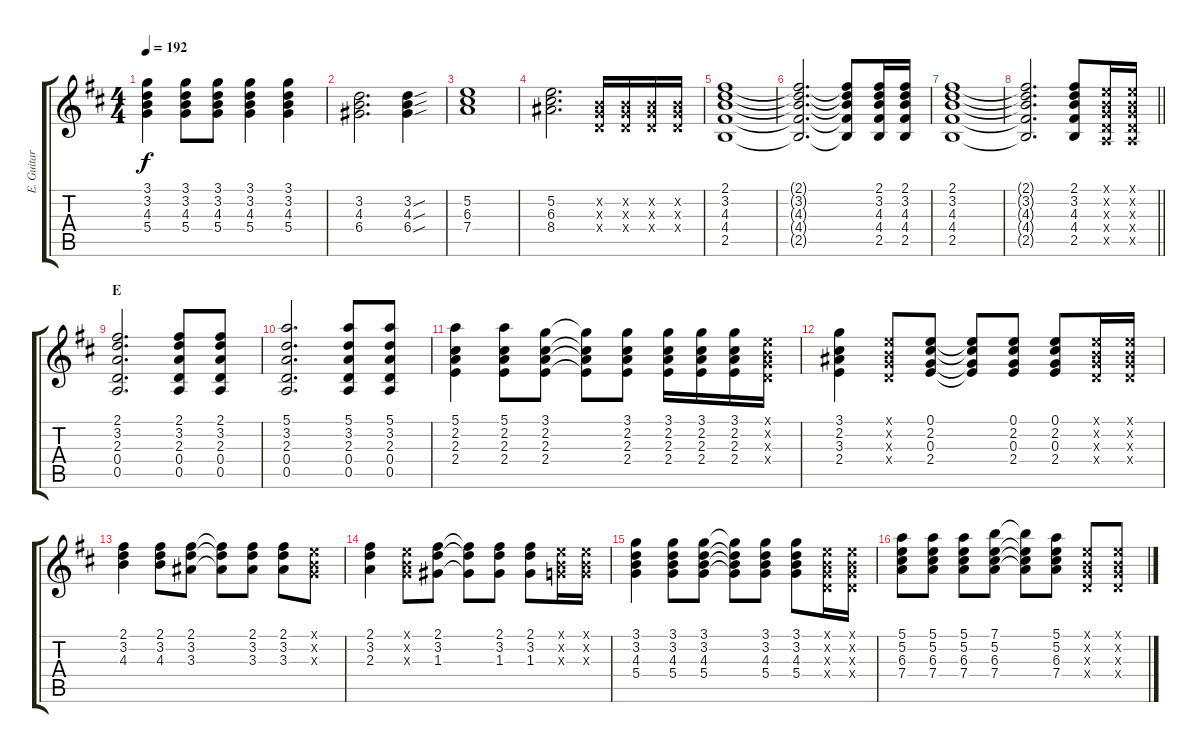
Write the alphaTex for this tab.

\track ("E. Guitar I" "E. Guitar ") {instrument overdrivenguitar}
\staff {score tabs}
\tuning (E4 B3 G3 D3 A2 E2) {hide}
\ts (4 4)
\tempo 192
\clef g2
\ks d
(3.1 3.2 4.3 5.4).4{dy f} (3.1 3.2 4.3 5.4).8 (3.1 3.2 4.3 5.4).8 (3.1 3.2 4.3 5.4).4 (3.1 3.2 4.3 5.4).4 |
(3.2 4.3 6.4).2{d} (3.2{sou} 4.3{sou} 6.4{sou}).4 |
(5.2 6.3 7.4).1 |
(5.2 6.3 8.4).2{d} (0.2{x} 0.3{x} 0.4{x}).16 (0.2{x} 0.3{x} 0.4{x}).16 (0.2{x} 0.3{x} 0.4{x}).16 (0.2{x} 0.3{x} 0.4{x}).16 |
(2.1 3.2 4.3 4.4 2.5).1 |
(2.1{t} 3.2{t} 4.3{t} 4.4{t} 2.5{t}).2{d} (2.1{t} 3.2{t} 4.3{t} 4.4{t} 2.5{t}).8 (2.1 3.2 4.3 4.4 2.5).16 (2.1 3.2 4.3 4.4 2.5).16 |
(2.1 3.2 4.3 4.4 2.5).1 |
\barLineRight lightlight
(2.1{t} 3.2{t} 4.3{t} 4.4{t} 2.5{t}).2{d} (2.1 3.2 4.3 4.4 2.5).8 (0.1{x} 0.2{x} 0.3{x} 0.4{x} 0.5{x}).16 (0.1{x} 0.2{x} 0.3{x} 0.4{x} 0.5{x}).16 |
\section ("" "E")
(2.1 3.2 2.3 0.4 0.5).2{d} (2.1 3.2 2.3 0.4 0.5).8 (2.1 3.2 2.3 0.4 0.5).8 |
(5.1 3.2 2.3 0.4 0.5).2{d} (5.1 3.2 2.3 0.4 0.5).8 (5.1 3.2 2.3 0.4 0.5).8 |
(5.1 2.2 2.3 2.4).4 (5.1 2.2 2.3 2.4).8 (3.1 2.2 2.3 2.4).8 (3.1{t} 2.2{t} 2.3{t} 2.4{t}).8 (3.1 2.2 2.3 2.4).8 (3.1 2.2 2.3 2.4).16 (3.1 2.2 2.3 2.4).16 (3.1 2.2 2.3 2.4).16 (0.1{x} 0.2{x} 0.3{x} 0.4{x}).16 |
(3.1 2.2 3.3 2.4).4 (0.1{x} 0.2{x} 0.3{x} 0.4{x}).8 (0.1 2.2 0.3 2.4).8 (0.1{t} 2.2{t} 0.3{t} 2.4{t}).8 (0.1 2.2 0.3 2.4).8 (0.1 2.2 0.3 2.4).8 (0.1{x} 0.2{x} 0.3{x} 0.4{x}).16 (0.1{x} 0.2{x} 0.3{x} 0.4{x}).16 |
(2.1 3.2 4.3).4 (2.1 3.2 4.3).8 (2.1 3.2 3.3).8 (2.1{t} 3.2{t} 3.3{t}).8 (2.1 3.2 3.3).8 (2.1 3.2 3.3).8 (0.1{x} 0.2{x} 0.3{x}).8 |
(2.1 3.2 2.3).4 (0.1{x} 0.2{x} 0.3{x}).8 (2.1 3.2 1.3).8 (2.1{t} 3.2{t} 1.3{t}).8 (2.1 3.2 1.3).8 (2.1 3.2 1.3).8 (0.1{x} 0.2{x} 0.3{x}).16 (0.1{x} 0.2{x} 0.3{x}).16 |
(3.1 3.2 4.3 5.4).4 (3.1 3.2 4.3 5.4).8 (3.1 3.2 4.3 5.4).8 (3.1{t} 3.2{t} 4.3{t} 5.4{t}).8 (3.1 3.2 4.3 5.4).8 (3.1 3.2 4.3 5.4).8 (0.1{x} 0.2{x} 0.3{x} 0.4{x}).16 (0.1{x} 0.2{x} 0.3{x} 0.4{x}).16 |
(5.1 5.2 6.3 7.4).8 (5.1 5.2 6.3 7.4).8 (5.1 5.2 6.3 7.4).8 (7.1 5.2 6.3 7.4).8 (7.1{t} 5.2{t} 6.3{t} 7.4{t}).8 (5.1 5.2 6.3 7.4).8 (0.1{x} 0.2{x} 0.3{x} 0.4{x}).8 (0.1{x} 0.2{x} 0.3{x} 0.4{x}).8
